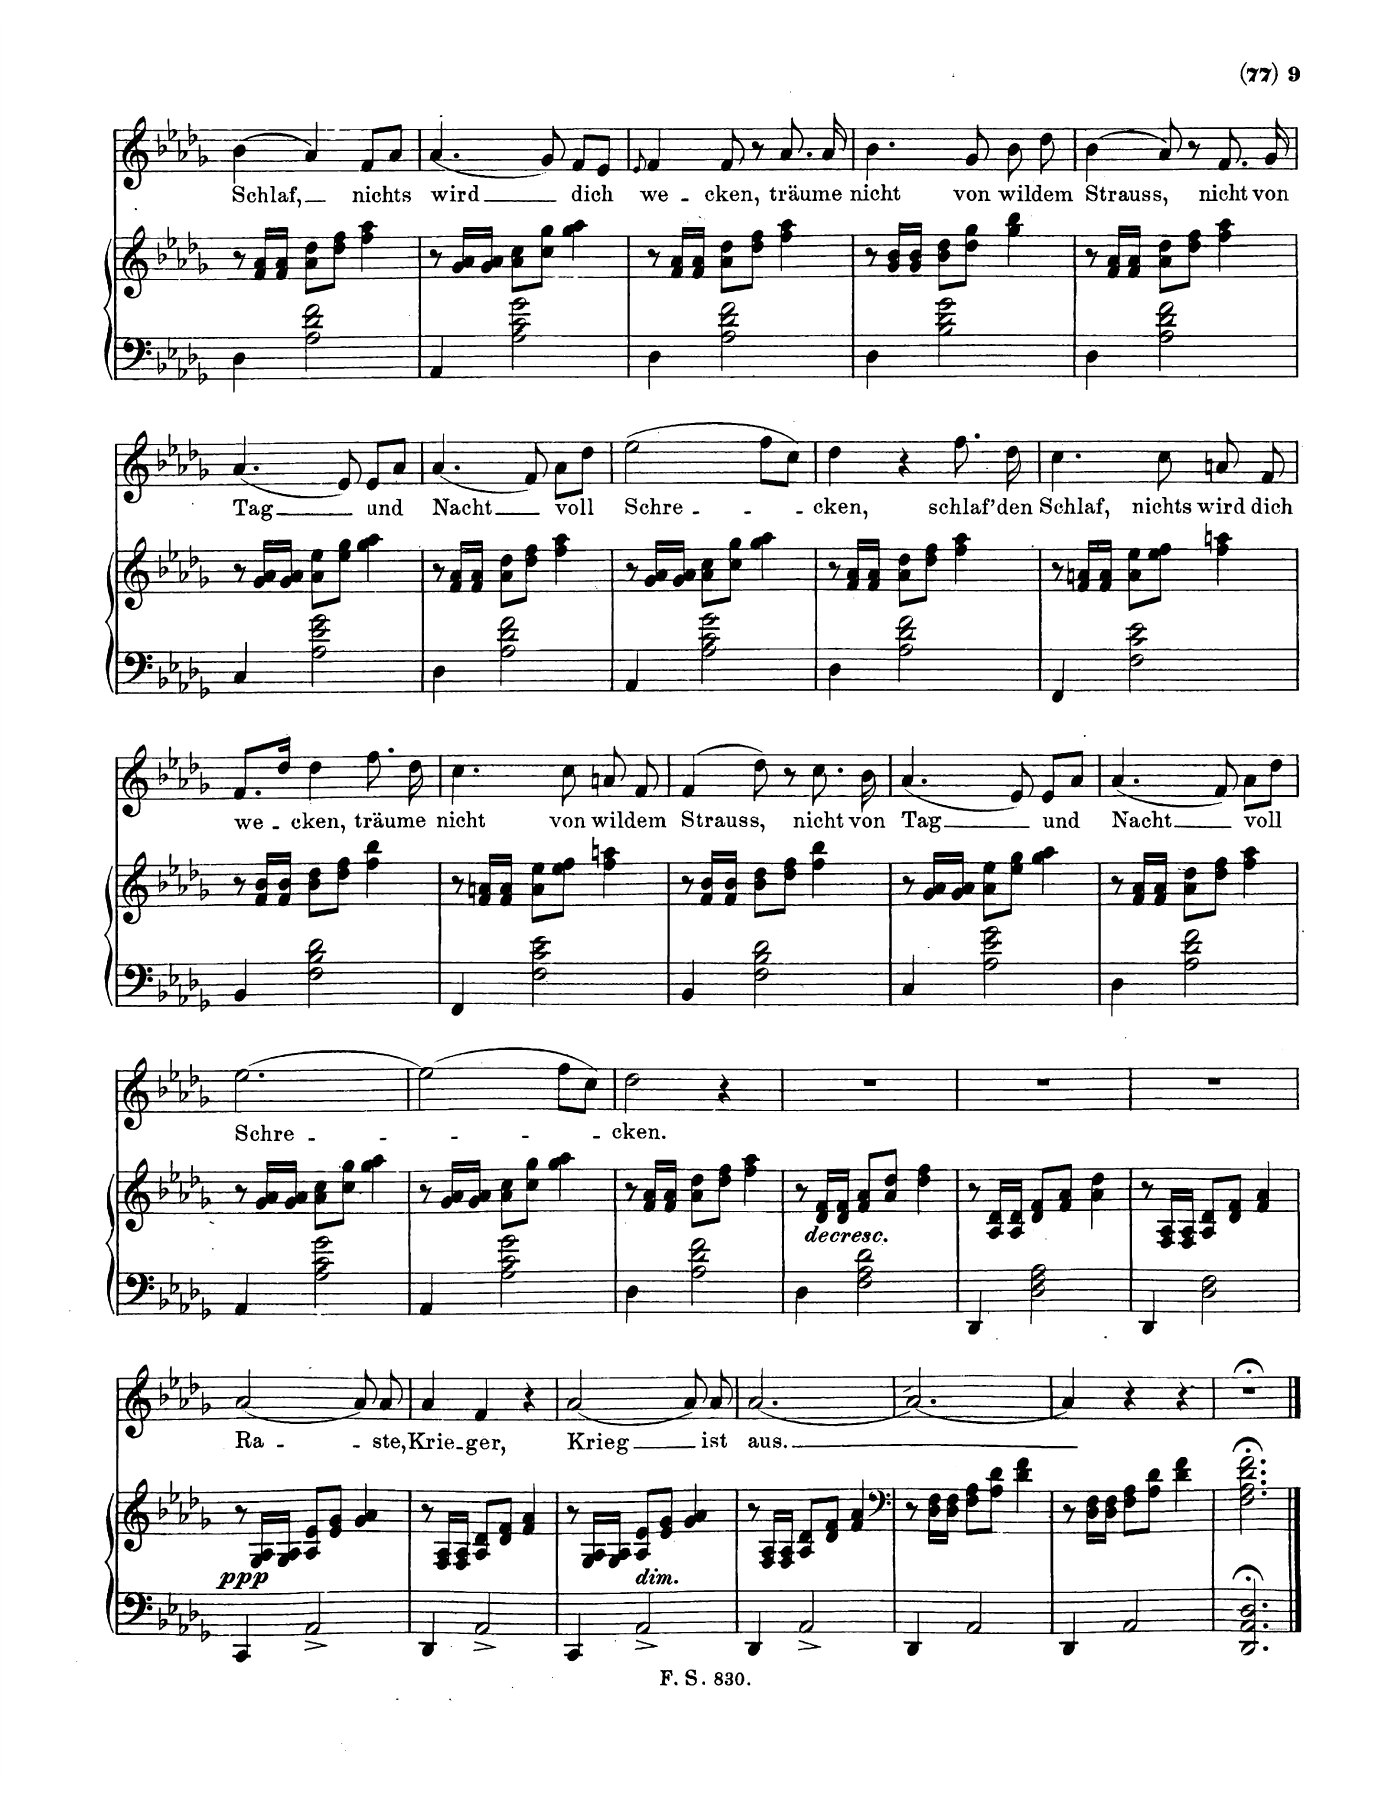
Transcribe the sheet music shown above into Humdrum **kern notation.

**kern	**kern	**dynam	**kern	**text
*part2	*part2	*part2	*part1	*part1
*staff3	*staff2	*staff2/3	*staff1	*staff1
*I"Piano	*	*	*I"Voice	*
*I'Pno	*	*	*	*
*clefF4	*clefG2	*	*clefG2	*
*k[b-e-a-d-g-]	*k[b-e-a-d-g-]	*	*k[b-e-a-d-g-]	*
*M3/4	*M3/4	*	*M3/4	*
=149	=149	=149	=149	=149
4D-\	8r	.	(4b-\	Schlaf,
.	16f/ 16a-/LL	.	.	.
.	16f/ 16a-/JJ	.	.	.
2A-\ 2d-\ 2f\	8a-\ 8dd-\L	.	4a-/)	.
.	8dd-\ 8ff\J	.	.	.
.	4ff\ 4aa-\	.	8f/L	nichts
.	.	.	8a-/J	.
=150	=150	=150	=150	=150
4AA-/	8r	.	(4.a-/	wird
.	16g-/ 16a-/LL	.	.	.
.	16g-/ 16a-/JJ	.	.	.
2A-\ 2c\ 2g-\	8a-\ 8cc\L	.	.	.
.	8cc\ 8gg-\J	.	8g-/)	.
.	4gg-\ 4aa-\	.	8f/L	dich
.	.	.	8e-/J	.
=151	=151	=151	=151	=151
.	.	.	8qe-/	.
4D-\	8r	.	4f/	we-
.	16f/ 16a-/LL	.	.	.
.	16f/ 16a-/JJ	.	.	.
2A-\ 2d-\ 2f\	8a-\ 8dd-\L	.	8f/	-cken,
.	8dd-\ 8ff\J	.	8r	.
.	4ff\ 4aa-\	.	8.a-/	träume
.	.	.	16a-/	.
=152	=152	=152	=152	=152
4D-\	8r	.	4.b-\	nicht
.	16g-/ 16b-/LL	.	.	.
.	16g-/ 16b-/JJ	.	.	.
2B-\ 2d-\ 2g-\	8b-\ 8dd-\L	.	.	.
.	8dd-\ 8gg-\J	.	8g-/	von
.	4gg-\ 4bb-\	.	8b-\	wil-
.	.	.	8dd-\	-dem
=153	=153	=153	=153	=153
4D-\	8r	.	(4b-\	Strauss,
.	16f/ 16a-/LL	.	.	.
.	16f/ 16a-/JJ	.	.	.
2A-\ 2d-\ 2f\	8a-\ 8dd-\L	.	8a-/)	.
.	8dd-\ 8ff\J	.	8r	.
.	4ff\ 4aa-\	.	8.f/	nicht
.	.	.	16g-/	von
=154	=154	=154	=154	=154
4C/	8r	.	(4.a-/	Tag
.	16g-/ 16a-/LL	.	.	.
.	16g-/ 16a-/JJ	.	.	.
2A-\ 2c\ 2g-\	8a-\ 8ee-\L	.	.	.
.	8ee-\ 8gg-\J	.	8e-/)	.
.	4gg-\ 4aa-\	.	8e-/L	und
.	.	.	8a-/J	.
=155	=155	=155	=155	=155
4D-\	8r	.	(4.a-/	Nacht
.	16f/ 16a-/LL	.	.	.
.	16f/ 16a-/JJ	.	.	.
2A-\ 2d-\ 2f\	8a-\ 8dd-\L	.	.	.
.	8dd-\ 8ff\J	.	8f/)	.
.	4ff\ 4aa-\	.	8a-\L	voll
.	.	.	8dd-\J	.
=156	=156	=156	=156	=156
4AA-/	8r	.	(2ee-\	Schre-
.	16g-/ 16a-/LL	.	.	.
.	16g-/ 16a-/JJ	.	.	.
2A-\ 2c\ 2g-\	8a-\ 8cc\L	.	.	.
.	8cc\ 8gg-\J	.	.	.
.	4gg-\ 4aa-\	.	8ff\L	.
.	.	.	8cc\J)	.
=157	=157	=157	=157	=157
4D-\	8r	.	4dd-\	-cken,
.	16f/ 16a-/LL	.	.	.
.	16f/ 16a-/JJ	.	.	.
2A-\ 2d-\ 2f\	8a-\ 8dd-\L	.	4r	.
.	8dd-\ 8ff\J	.	.	.
.	4ff\ 4aa-\	.	8.ff\	schlaf’
.	.	.	16dd-\	den
=158	=158	=158	=158	=158
4FF/	8r	.	4.cc\	Schlaf,
.	16f/ 16an/LL	.	.	.
.	16f/ 16a/JJ	.	.	.
2F\ 2c\ 2e-\	8a\ 8ee-\L	.	.	.
.	8ee-\ 8ff\J	.	8cc\	nichts
.	4ff\ 4aan\	.	8an/	wird
.	.	.	8f/	dich
=159	=159	=159	=159	=159
4BB-/	8r	.	8.f/L	we-
.	16f/ 16b-/LL	.	.	.
.	16f/ 16b-/JJ	.	16dd-/Jk	.
2F\ 2B-\ 2d-\	8b-\ 8dd-\L	.	8dd-\	-cken,
.	8dd-\ 8ff\J	.	8r	.
.	4ff\ 4bb-\	.	8.ff\	träu-
.	.	.	16dd-\	-me
=160	=160	=160	=160	=160
4FF/	8r	.	4.cc\	nicht
.	16f/ 16an/LL	.	.	.
.	16f/ 16a/JJ	.	.	.
2F\ 2c\ 2e-\	8a\ 8ee-\L	.	.	.
.	8ee-\ 8ff\J	.	8cc\	von
.	4ff\ 4aan\	.	8an/	wil-
.	.	.	8f/	-dem
=161	=161	=161	=161	=161
4BB-/	8r	.	(4f/	Strauss,
.	16f/ 16b-/LL	.	.	.
.	16f/ 16b-/JJ	.	.	.
2F\ 2B-\ 2d-\	8b-\ 8dd-\L	.	8dd-\)	.
.	8dd-\ 8ff\J	.	8r	.
.	4ff\ 4bb-\	.	8.cc\	nicht
.	.	.	16b-\	von
=162	=162	=162	=162	=162
4C/	8r	.	(4.a-/	Tag
.	16g-/ 16a-/LL	.	.	.
.	16g-/ 16a-/JJ	.	.	.
2A-\ 2e-\ 2g-\	8a-\ 8ee-\L	.	.	.
.	8ee-\ 8gg-\J	.	8e-/)	.
.	4gg-\ 4aa-\	.	8e-/L	und
.	.	.	8a-/J	.
=163	=163	=163	=163	=163
4D-\	8r	.	(4.a-/	Nacht
.	16f/ 16a-/LL	.	.	.
.	16f/ 16a-/JJ	.	.	.
2A-\ 2d-\ 2f\	8a-\ 8dd-\L	.	.	.
.	8dd-\ 8ff\J	.	8f/)	.
.	4ff\ 4aa-\	.	8a-\L	voll
.	.	.	8dd-\J	.
=164	=164	=164	=164	=164
4AA-/	8r	.	[2.ee-\	Schre-
.	16g-/ 16a-/LL	.	.	.
.	16g-/ 16a-/JJ	.	.	.
2A-\ 2c\ 2g-\	8a-\ 8cc\L	.	.	.
.	8cc\ 8gg-\J	.	.	.
.	4gg-\ 4aa-\	.	.	.
=165	=165	=165	=165	=165
*	*	*	*^	*
4AA-/	8r	.	(2ee-\]	4ryy	.
.	16g-/ 16a-/LL	.	.	.	.
.	16g-/ 16a-/JJ	.	.	.	.
2A-\ 2c\ 2g-\	8a-\ 8cc\L	.	.	4ryy	.
.	8cc\ 8gg-\J	.	.	.	.
.	4gg-\ 4aa-\	.	8ff\L	4ryy	.
.	.	.	8cc\J)	.	.
*	*	*	*v	*v	*
=166	=166	=166	=166	=166
4D-\	8r	.	2dd-\	-cken.
.	16f/ 16a-/LL	.	.	.
.	16f/ 16a-/JJ	.	.	.
2A-\ 2d-\ 2f\	8a-\ 8dd-\L	.	.	.
.	8dd-\ 8ff\J	.	.	.
.	4ff\ 4aa-\	.	4r	.
=167	=167	=167	=167	=167
!	!LO:TX:b:i:t=decresc.	!	!	!
4D-\	8r	.	2.r	.
.	16d-/ 16f/LL	.	.	.
.	16d-/ 16f/JJ	.	.	.
2F\ 2A-\ 2d-\	8f/ 8a-/L	.	.	.
.	8a-/ 8dd-/J	.	.	.
.	4dd-\ 4ff\	.	.	.
=168	=168	=168	=168	=168
4DD-/	8r	.	2.r	.
.	16A-/ 16d-/LL	.	.	.
.	16A-/ 16d-/JJ	.	.	.
2D-\ 2F\ 2A-\	8d-/ 8f/L	.	.	.
.	8f/ 8a-/J	.	.	.
.	4a-\ 4dd-\	.	.	.
=169	=169	=169	=169	=169
4DD-/	8r	.	2.r	.
.	16F/ 16A-/LL	.	.	.
.	16F/ 16A-/JJ	.	.	.
2D-\ 2F\	8A-/ 8d-/L	.	.	.
.	8d-/ 8f/J	.	.	.
.	4f/ 4a-/	.	.	.
=170	=170	=170	=170	=170
!	!	!LO:DY:b	!	!
4CC/	8r	ppp	[2a-/	Ra-
.	16G-/ 16A-/LL	.	.	.
.	16G-/ 16A-/JJ	.	.	.
2AA-^/	8A-/ 8e-/L	.	.	.
.	8e-/ 8g-/J	.	.	.
.	4g-/ 4a-/	.	8a-/]	.
.	.	.	8a-/	-ste,
=171	=171	=171	=171	=171
4DD-/	8r	.	4a-/	Krie-
.	16F/ 16A-/LL	.	.	.
.	16F/ 16A-/JJ	.	.	.
2AA-^/	8A-/ 8d-/L	.	4f/	-ger,
.	8d-/ 8f/J	.	.	.
.	4f/ 4a-/	.	4r	.
=172	=172	=172	=172	=172
4CC/	8r	.	[2a-/	Krieg
.	16G-/ 16A-/LL	.	.	.
.	16G-/ 16A-/JJ	.	.	.
!	!LO:TX:b:i:t=dim.	!	!	!
2AA-^/	8A-/ 8e-/L	.	.	.
.	8e-/ 8g-/J	.	.	.
.	4g-/ 4a-/	.	8a-/]	ist
.	.	.	8a-/	.
=173	=173	=173	=173	=173
4DD-/	8r	.	[2.a-/	aus.
.	16F/ 16A-/LL	.	.	.
.	16F/ 16A-/JJ	.	.	.
2AA-^/	8A-/ 8d-/L	.	.	.
.	8d-/ 8f/J	.	.	.
.	4f/ 4a-/	.	.	.
=174	=174	=174	=174	=174
*	*clefF4	*	*	*
4DD-/	8r	.	2.a-/_	.
.	16D-\ 16F\LL	.	.	.
.	16D-\ 16F\JJ	.	.	.
2AA-/	8F\ 8A-\L	.	.	.
.	8A-\ 8d-\J	.	.	.
.	4d-\ 4f\	.	.	.
=175	=175	=175	=175	=175
4DD-/	8r	.	4a-/]	.
.	16D-\ 16F\LL	.	.	.
.	16D-\ 16F\JJ	.	.	.
2AA-/	8F\ 8A-\L	.	4r	.
.	8A-\ 8d-\J	.	.	.
.	4d-\ 4f\	.	4r	.
=176	=176	=176	=176	=176
2.DD-/;< 2.AA-/;< 2.D-/;<	2.F\;< 2.A-\;< 2.d-\;< 2.f\;<	.	2.r;<	.
==	==	==	==	==
*-	*-	*-	*-	*-
